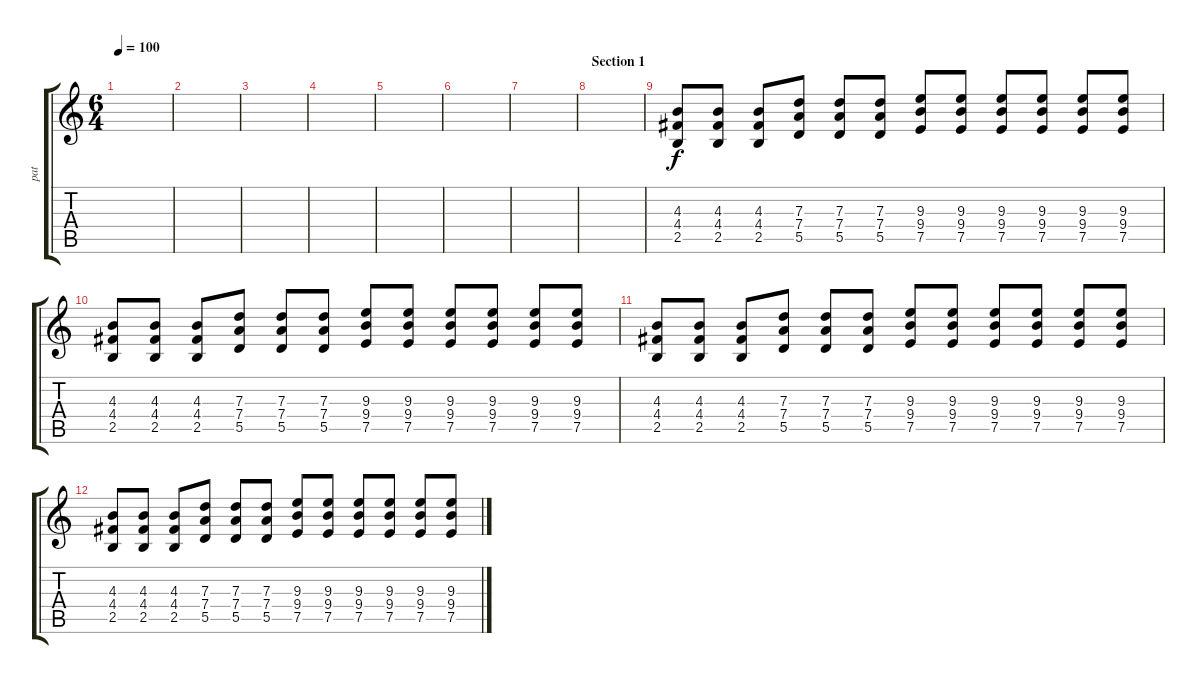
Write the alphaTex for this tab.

\track ("pat" "pat") {instrument overdrivenguitar}
\staff {score tabs}
\tuning (E4 B3 G3 D3 A2 E2) {hide}
\ts (6 4)
\tempo 100
\clef g2
\ks c
|
|
|
|
|
|
|
\section ("" "Section 1")
|
(4.3 4.4 2.5).8 (4.3 4.4 2.5).8 (4.3 4.4 2.5).8 (7.3 7.4 5.5).8 (7.3 7.4 5.5).8 (7.3 7.4 5.5).8 (9.3 9.4 7.5).8 (9.3 9.4 7.5).8 (9.3 9.4 7.5).8 (9.3 9.4 7.5).8 (9.3 9.4 7.5).8 (9.3 9.4 7.5).8 |
(4.3 4.4 2.5).8 (4.3 4.4 2.5).8 (4.3 4.4 2.5).8 (7.3 7.4 5.5).8 (7.3 7.4 5.5).8 (7.3 7.4 5.5).8 (9.3 9.4 7.5).8 (9.3 9.4 7.5).8 (9.3 9.4 7.5).8 (9.3 9.4 7.5).8 (9.3 9.4 7.5).8 (9.3 9.4 7.5).8 |
(4.3 4.4 2.5).8 (4.3 4.4 2.5).8 (4.3 4.4 2.5).8 (7.3 7.4 5.5).8 (7.3 7.4 5.5).8 (7.3 7.4 5.5).8 (9.3 9.4 7.5).8 (9.3 9.4 7.5).8 (9.3 9.4 7.5).8 (9.3 9.4 7.5).8 (9.3 9.4 7.5).8 (9.3 9.4 7.5).8 |
(4.3 4.4 2.5).8 (4.3 4.4 2.5).8 (4.3 4.4 2.5).8 (7.3 7.4 5.5).8 (7.3 7.4 5.5).8 (7.3 7.4 5.5).8 (9.3 9.4 7.5).8 (9.3 9.4 7.5).8 (9.3 9.4 7.5).8 (9.3 9.4 7.5).8 (9.3 9.4 7.5).8 (9.3 9.4 7.5).8
